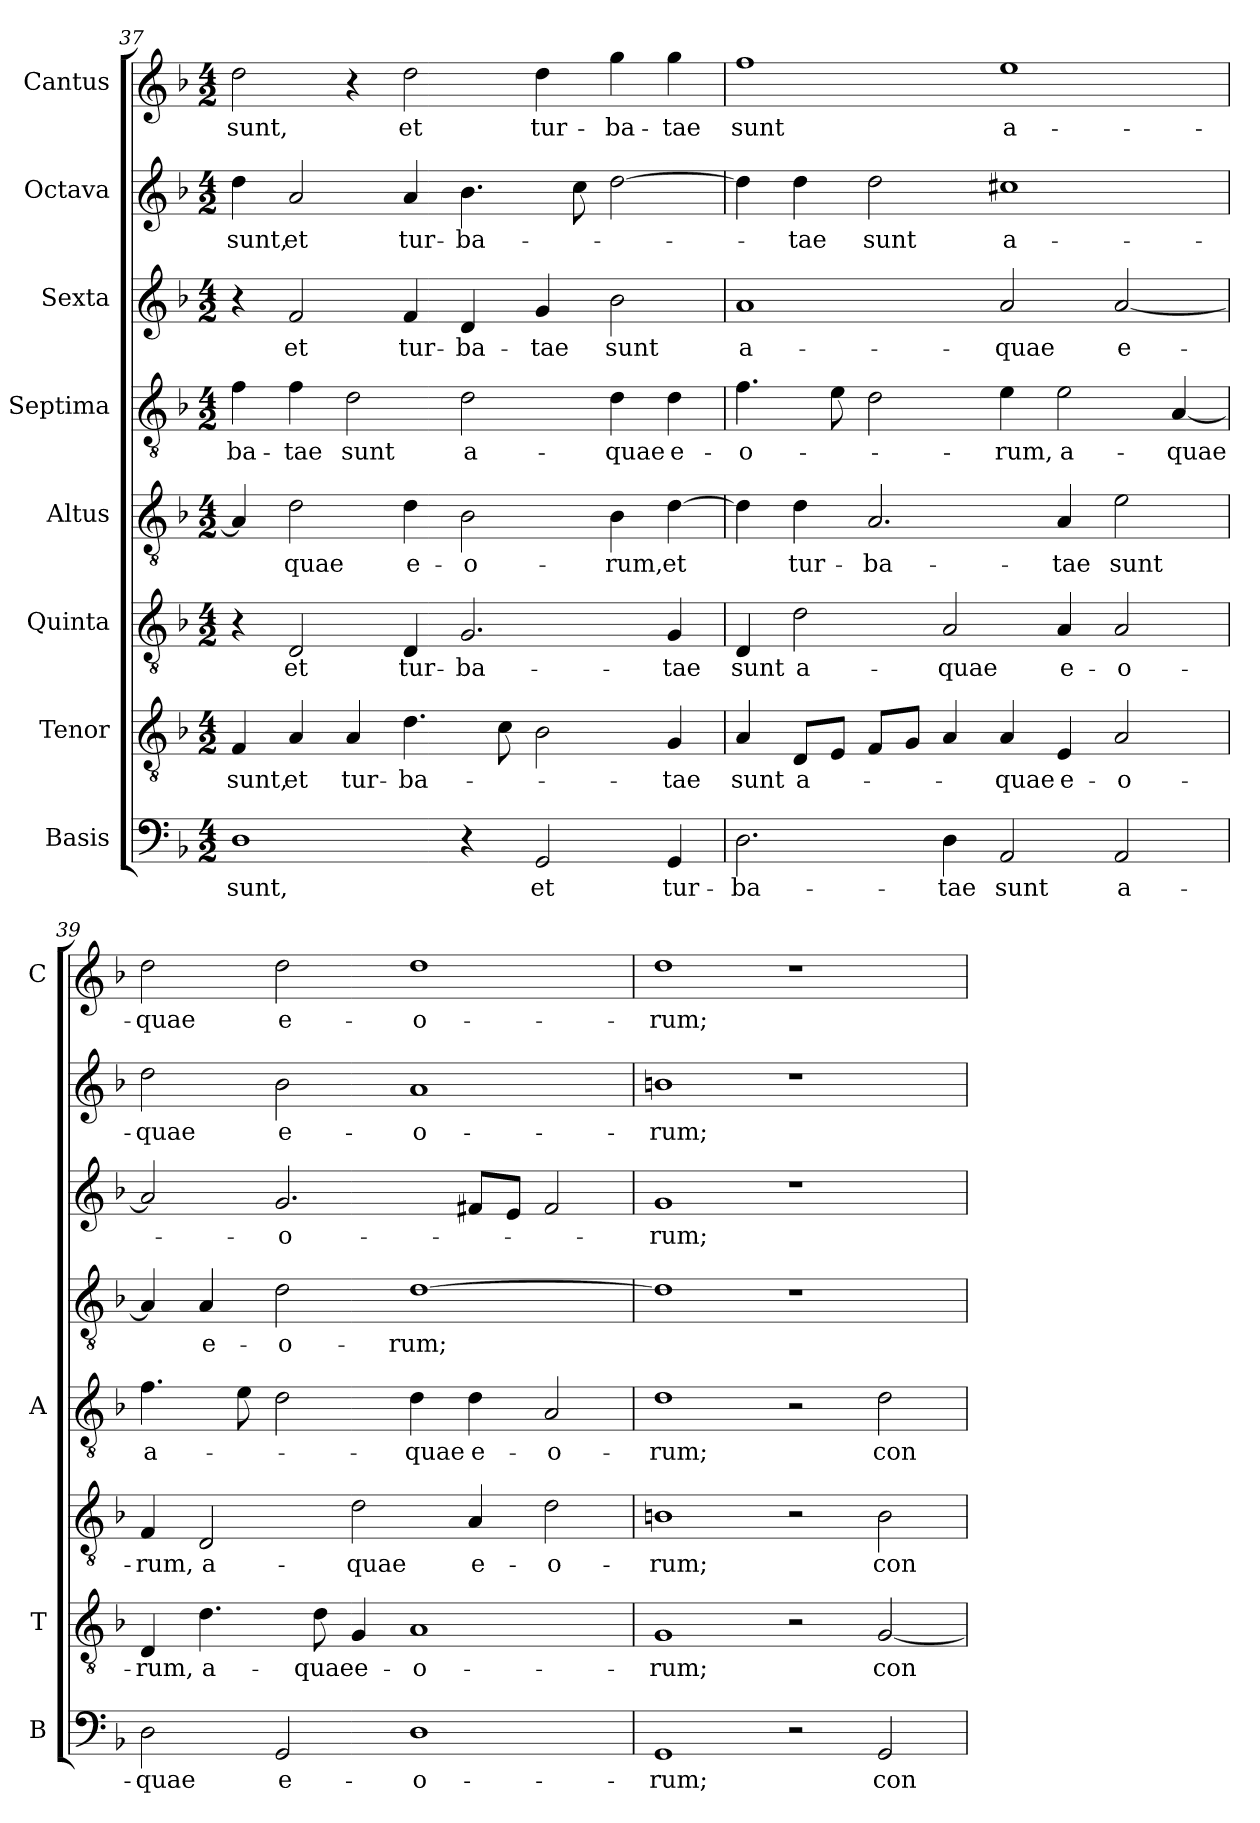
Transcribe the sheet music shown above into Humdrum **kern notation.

**kern	**text	**kern	**text	**kern	**text	**kern	**text	**kern	**text	**kern	**text	**kern	**text	**kern	**text
*part8	*part8	*part7	*part7	*part6	*part6	*part5	*part5	*part4	*part4	*part3	*part3	*part2	*part2	*part1	*part1
*staff8	*staff8	*staff7	*staff7	*staff6	*staff6	*staff5	*staff5	*staff4	*staff4	*staff3	*staff3	*staff2	*staff2	*staff1	*staff1
*I"Basis	*	*I"Tenor	*	*I"Quinta	*	*I"Altus	*	*I"Septima	*	*I"Sexta	*	*I"Octava	*	*I"Cantus	*
*I'B	*	*I'T	*	*	*	*I'A	*	*	*	*	*	*	*	*I'C	*
*clefF4	*	*clefGv2	*	*clefGv2	*	*clefGv2	*	*clefGv2	*	*clefG2	*	*clefG2	*	*clefG2	*
*k[b-]	*	*k[b-]	*	*k[b-]	*	*k[b-]	*	*k[b-]	*	*k[b-]	*	*k[b-]	*	*k[b-]	*
*F:	*	*F:	*	*F:	*	*F:	*	*F:	*	*F:	*	*F:	*	*F:	*
*M4/2	*	*M4/2	*	*M4/2	*	*M4/2	*	*M4/2	*	*M4/2	*	*M4/2	*	*M4/2	*
=37	=37	=37	=37	=37	=37	=37	=37	=37	=37	=37	=37	=37	=37	=37	=37
!	!LO:LY:b	!	!LO:LY:b	!	!	!	!	!	!LO:LY:b	!	!	!	!LO:LY:b	!	!LO:LY:b
1D	sunt,	4F/	sunt,	4r	.	4A/]	.	4f\	-ba-	4r	.	4dd\	sunt,	2dd\	sunt,
!	!	!	!LO:LY:b	!	!LO:LY:b	!	!LO:LY:b	!	!LO:LY:b	!	!LO:LY:b	!	!LO:LY:b	!	!
.	.	4A/	et	2D/	et	2d\	-quae	4f\	-tae	2f/	et	2a/	et	.	.
!	!	!	!LO:LY:b	!	!	!	!	!	!LO:LY:b	!	!	!	!	!	!
.	.	4A/	tur-	.	.	.	.	2d\	sunt	.	.	.	.	4r	.
!	!	!	!LO:LY:b	!	!LO:LY:b	!	!LO:LY:b	!	!	!	!LO:LY:b	!	!LO:LY:b	!	!LO:LY:b
.	.	4.d\	-ba-	4D/	tur-	4d\	e-	.	.	4f/	tur-	4a/	tur-	2dd\	et
!	!	!	!	!	!LO:LY:b	!	!LO:LY:b	!	!LO:LY:b	!	!LO:LY:b	!	!LO:LY:b	!	!
4r	.	.	.	2.G/	-ba-	2B-\	-o-	2d\	a-	4d/	-ba-	4.b-\	-ba-	.	.
.	.	8c\	.	.	.	.	.	.	.	.	.	.	.	.	.
!	!LO:LY:b	!	!	!	!	!	!	!	!	!	!LO:LY:b	!	!	!	!LO:LY:b
2GG/	et	2B-\	.	.	.	.	.	.	.	4g/	-tae	.	.	4dd\	tur-
.	.	.	.	.	.	.	.	.	.	.	.	8cc\	.	.	.
!	!	!	!	!	!	!	!LO:LY:b	!	!LO:LY:b	!	!LO:LY:b	!	!	!	!LO:LY:b
.	.	.	.	.	.	4B-\	-rum,	4d\	-quae	2b-\	sunt	[2dd\	.	4gg\	-ba-
!	!LO:LY:b	!	!LO:LY:b	!	!LO:LY:b	!	!LO:LY:b	!	!LO:LY:b	!	!	!	!	!	!LO:LY:b
4GG/	tur-	4G/	-tae	4G/	-tae	[4d\	et	4d\	e-	.	.	.	.	4gg\	-tae
!!LO:LB:g=z
=38	=38	=38	=38	=38	=38	=38	=38	=38	=38	=38	=38	=38	=38	=38	=38
!	!LO:LY:b	!	!LO:LY:b	!	!LO:LY:b	!	!	!	!LO:LY:b	!	!LO:LY:b	!	!	!	!LO:LY:b
2.D\	-ba-	4A/	sunt	4D/	sunt	4d\]	.	4.f\	-o-	1a	a-	4dd\]	.	1ff	sunt
!	!	!	!LO:LY:b	!	!LO:LY:b	!	!LO:LY:b	!	!	!	!	!	!LO:LY:b	!	!
.	.	8D/L	a-	2d\	a-	4d\	tur-	.	.	.	.	4dd\	-tae	.	.
.	.	8E/J	.	.	.	.	.	8e\	.	.	.	.	.	.	.
!	!	!	!	!	!	!	!LO:LY:b	!	!	!	!	!	!LO:LY:b	!	!
.	.	8F/L	.	.	.	2.A/	-ba-	2d\	.	.	.	2dd\	sunt	.	.
.	.	8G/J	.	.	.	.	.	.	.	.	.	.	.	.	.
!	!LO:LY:b	!	!	!	!LO:LY:b	!	!	!	!	!	!	!	!	!	!
4D\	-tae	4A/	.	2A/	-quae	.	.	.	.	.	.	.	.	.	.
!	!LO:LY:b	!	!LO:LY:b	!	!	!	!	!	!LO:LY:b	!	!LO:LY:b	!	!LO:LY:b	!	!LO:LY:b
2AA/	sunt	4A/	-quae	.	.	.	.	4e\	-rum,	2a/	-quae	1cc#X	a-	1ee	a-
!	!	!	!LO:LY:b	!	!LO:LY:b	!	!LO:LY:b	!	!LO:LY:b	!	!	!	!	!	!
.	.	4E/	e-	4A/	e-	4A/	-tae	2e\	a-	.	.	.	.	.	.
!	!LO:LY:b	!	!LO:LY:b	!	!LO:LY:b	!	!LO:LY:b	!	!	!	!LO:LY:b	!	!	!	!
2AA/	a-	2A/	-o-	2A/	-o-	2e\	sunt	.	.	[2a/	e-	.	.	.	.
!	!	!	!	!	!	!	!	!	!LO:LY:b	!	!	!	!	!	!
.	.	.	.	.	.	.	.	[4A/	-quae	.	.	.	.	.	.
=39	=39	=39	=39	=39	=39	=39	=39	=39	=39	=39	=39	=39	=39	=39	=39
!	!LO:LY:b	!	!LO:LY:b	!	!LO:LY:b	!	!LO:LY:b	!	!	!	!	!	!LO:LY:b	!	!LO:LY:b
2D\	-quae	4D/	-rum,	4F/	-rum,	4.f\	a-	4A/]	.	2a/]	.	2dd\	-quae	2dd\	-quae
!	!	!	!LO:LY:b	!	!LO:LY:b	!	!	!	!LO:LY:b	!	!	!	!	!	!
.	.	4.d\	a-	2D/	a-	.	.	4A/	e-	.	.	.	.	.	.
.	.	.	.	.	.	8e\	.	.	.	.	.	.	.	.	.
!	!LO:LY:b	!	!	!	!	!	!	!	!LO:LY:b	!	!LO:LY:b	!	!LO:LY:b	!	!LO:LY:b
2GG/	e-	.	.	.	.	2d\	.	2d\	-o-	2.g/	-o-	2b-\	e-	2dd\	e-
!	!	!	!LO:LY:b	!	!	!	!	!	!	!	!	!	!	!	!
.	.	8d\	-quae	.	.	.	.	.	.	.	.	.	.	.	.
!	!	!	!LO:LY:b	!	!LO:LY:b	!	!	!	!	!	!	!	!	!	!
.	.	4G/	e-	2d\	-quae	.	.	.	.	.	.	.	.	.	.
!	!LO:LY:b	!	!LO:LY:b	!	!	!	!LO:LY:b	!	!LO:LY:b	!	!	!	!LO:LY:b	!	!LO:LY:b
1D	-o-	1A	-o-	.	.	4d\	-quae	[1d	-rum;	.	.	1a	-o-	1dd	-o-
!	!	!	!	!	!LO:LY:b	!	!LO:LY:b	!	!	!	!	!	!	!	!
.	.	.	.	4A/	e-	4d\	e-	.	.	8f#X/L	.	.	.	.	.
.	.	.	.	.	.	.	.	.	.	8e/J	.	.	.	.	.
!	!	!	!	!	!LO:LY:b	!	!LO:LY:b	!	!	!	!	!	!	!	!
.	.	.	.	2d\	-o-	2A/	-o-	.	.	2f#/	.	.	.	.	.
=40	=40	=40	=40	=40	=40	=40	=40	=40	=40	=40	=40	=40	=40	=40	=40
!	!LO:LY:b	!	!LO:LY:b	!	!LO:LY:b	!	!LO:LY:b	!	!	!	!LO:LY:b	!	!LO:LY:b	!	!LO:LY:b
1GG	-rum;	1G	-rum;	1Bn	-rum;	1d	-rum;	1d]	.	1g	-rum;	1bn	-rum;	1dd	-rum;
2r	.	2r	.	2r	.	2r	.	1r	.	1r	.	1r	.	1r	.
!	!LO:LY:b	!	!LO:LY:b	!	!LO:LY:b	!	!LO:LY:b	!	!	!	!	!	!	!	!
2GG/	con-	[2G/	con-	2B\	con-	2d\	con-	.	.	.	.	.	.	.	.
=	=	=	=	=	=	=	=	=	=	=	=	=	=	=	=
*-	*-	*-	*-	*-	*-	*-	*-	*-	*-	*-	*-	*-	*-	*-	*-
